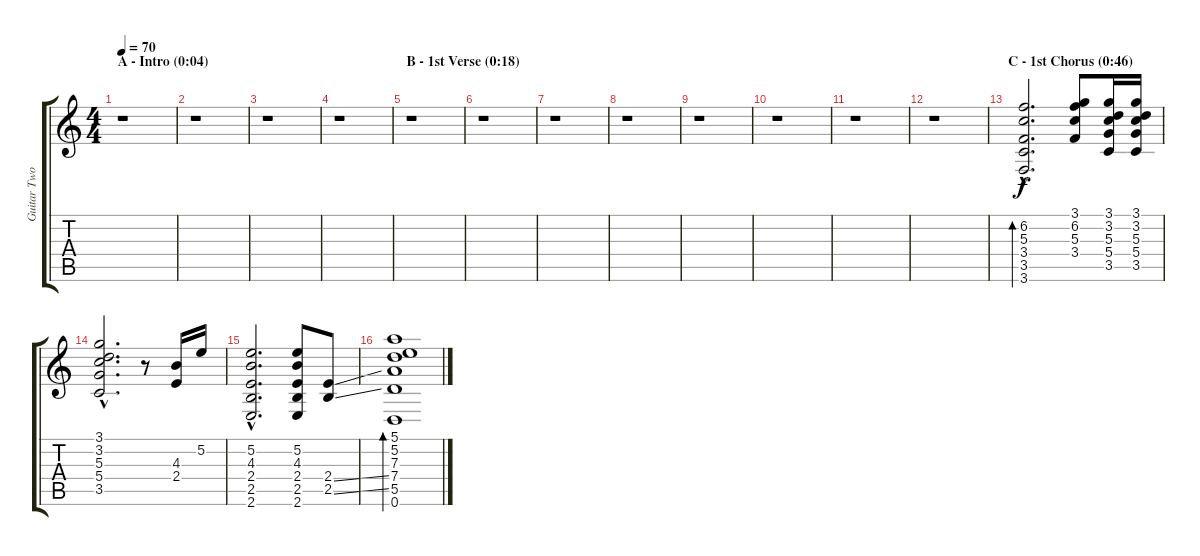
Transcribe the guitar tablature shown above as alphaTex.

\track ("Guitar Two" "Guitar Two") {instrument electricguitarclean}
\staff {score tabs}
\tuning (E4 B3 G3 D3 A2 D2) {hide}
\ts (4 4)
\section ("" "A - Intro (0:04)")
\tempo 70
\clef g2
\ks c
r.1{dy f instrument electricguitarclean} |
r.1 |
r.1 |
r.1 |
\section ("" "B - 1st Verse (0:18)")
r.1 |
r.1 |
r.1 |
r.1 |
r.1 |
r.1 |
r.1 |
r.1 |
\section ("" "C - 1st Chorus (0:46)")
(6.2{hac} 5.3{hac} 3.4{hac} 3.5{hac} 3.6{hac}).2{d bd 60} (3.1 6.2 5.3 3.4).8 (3.1 3.2 5.3 5.4 3.5).16 (3.1 3.2 5.3 5.4 3.5).16 |
(3.1{hac} 3.2{hac} 5.3{hac} 5.4{hac} 3.5{hac}).2{d} r.8 (4.3 2.4).16 5.2.16 |
(5.2{hac} 4.3{hac} 2.4{hac} 2.5{hac} 2.6{hac}).2{d} (5.2 4.3 2.4 2.5 2.6).8 (2.4{ss} 2.5{ss}).8 |
(5.1 5.2 7.3 7.4 5.5 0.6).1{bd 60}
